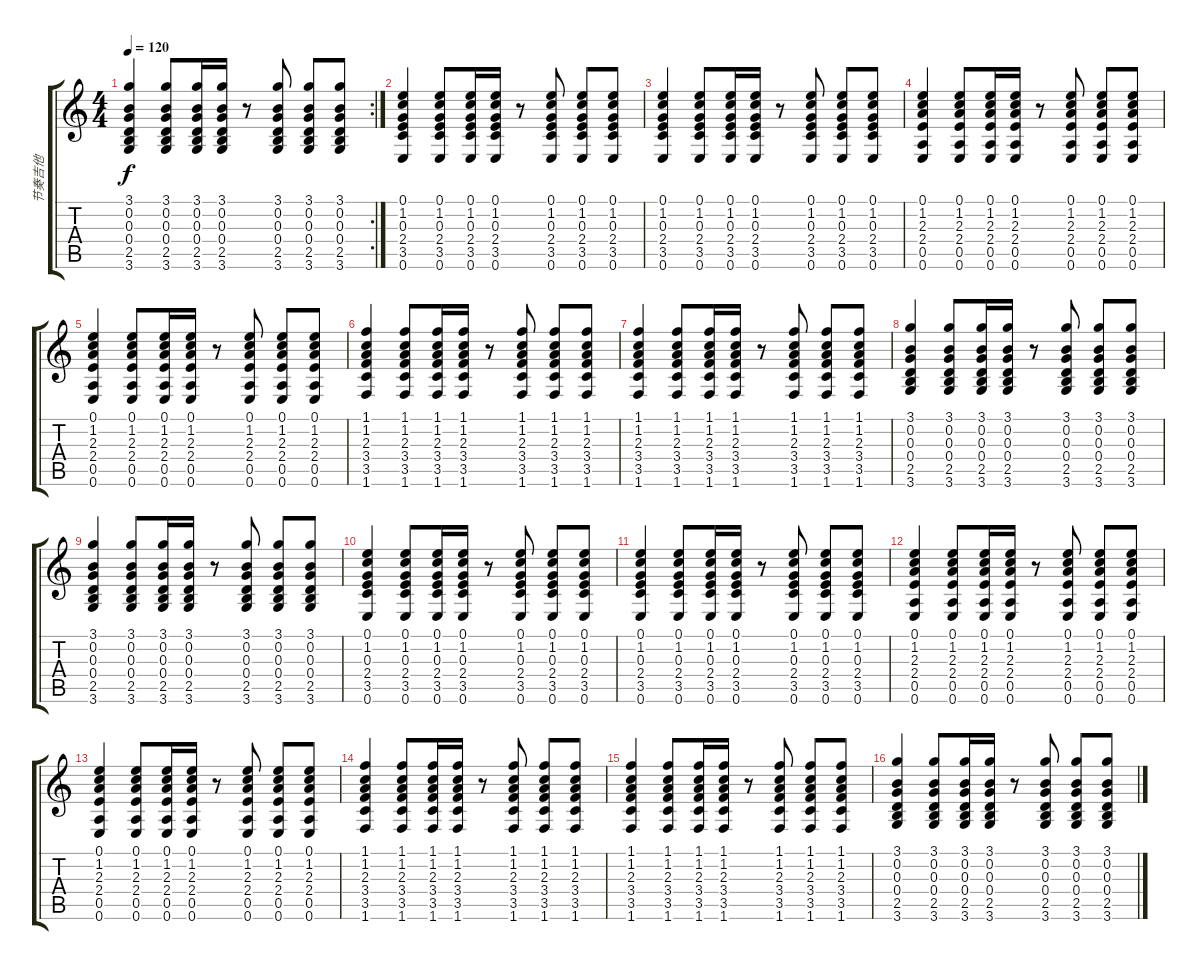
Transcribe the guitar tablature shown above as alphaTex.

\track ("节奏吉他" "节奏吉他") {instrument acousticguitarsteel}
\staff {score tabs}
\tuning (E4 B3 G3 D3 A2 E2) {hide}
\rc 2
\ts (4 4)
\tempo 120
\clef g2
\ks c
(3.1 0.2 0.3 0.4 2.5 3.6).4{dy f} (3.1 0.2 0.3 0.4 2.5 3.6).8 (3.1 0.2 0.3 0.4 2.5 3.6).16 (3.1 0.2 0.3 0.4 2.5 3.6).16 r.8 (3.1 0.2 0.3 0.4 2.5 3.6).8 (3.1 0.2 0.3 0.4 2.5 3.6).8 (3.1 0.2 0.3 0.4 2.5 3.6).8 |
(0.1 1.2 0.3 2.4 3.5 0.6).4 (0.1 1.2 0.3 2.4 3.5 0.6).8 (0.1 1.2 0.3 2.4 3.5 0.6).16 (0.1 1.2 0.3 2.4 3.5 0.6).16 r.8 (0.1 1.2 0.3 2.4 3.5 0.6).8 (0.1 1.2 0.3 2.4 3.5 0.6).8 (0.1 1.2 0.3 2.4 3.5 0.6).8 |
(0.1 1.2 0.3 2.4 3.5 0.6).4 (0.1 1.2 0.3 2.4 3.5 0.6).8 (0.1 1.2 0.3 2.4 3.5 0.6).16 (0.1 1.2 0.3 2.4 3.5 0.6).16 r.8 (0.1 1.2 0.3 2.4 3.5 0.6).8 (0.1 1.2 0.3 2.4 3.5 0.6).8 (0.1 1.2 0.3 2.4 3.5 0.6).8 |
(0.1 1.2 2.3 2.4 0.5 0.6).4 (0.1 1.2 2.3 2.4 0.5 0.6).8 (0.1 1.2 2.3 2.4 0.5 0.6).16 (0.1 1.2 2.3 2.4 0.5 0.6).16 r.8 (0.1 1.2 2.3 2.4 0.5 0.6).8 (0.1 1.2 2.3 2.4 0.5 0.6).8 (0.1 1.2 2.3 2.4 0.5 0.6).8 |
(0.1 1.2 2.3 2.4 0.5 0.6).4 (0.1 1.2 2.3 2.4 0.5 0.6).8 (0.1 1.2 2.3 2.4 0.5 0.6).16 (0.1 1.2 2.3 2.4 0.5 0.6).16 r.8 (0.1 1.2 2.3 2.4 0.5 0.6).8 (0.1 1.2 2.3 2.4 0.5 0.6).8 (0.1 1.2 2.3 2.4 0.5 0.6).8 |
(1.1 1.2 2.3 3.4 3.5 1.6).4 (1.1 1.2 2.3 3.4 3.5 1.6).8 (1.1 1.2 2.3 3.4 3.5 1.6).16 (1.1 1.2 2.3 3.4 3.5 1.6).16 r.8 (1.1 1.2 2.3 3.4 3.5 1.6).8 (1.1 1.2 2.3 3.4 3.5 1.6).8 (1.1 1.2 2.3 3.4 3.5 1.6).8 |
(1.1 1.2 2.3 3.4 3.5 1.6).4 (1.1 1.2 2.3 3.4 3.5 1.6).8 (1.1 1.2 2.3 3.4 3.5 1.6).16 (1.1 1.2 2.3 3.4 3.5 1.6).16 r.8 (1.1 1.2 2.3 3.4 3.5 1.6).8 (1.1 1.2 2.3 3.4 3.5 1.6).8 (1.1 1.2 2.3 3.4 3.5 1.6).8 |
(3.1 0.2 0.3 0.4 2.5 3.6).4 (3.1 0.2 0.3 0.4 2.5 3.6).8 (3.1 0.2 0.3 0.4 2.5 3.6).16 (3.1 0.2 0.3 0.4 2.5 3.6).16 r.8 (3.1 0.2 0.3 0.4 2.5 3.6).8 (3.1 0.2 0.3 0.4 2.5 3.6).8 (3.1 0.2 0.3 0.4 2.5 3.6).8 |
(3.1 0.2 0.3 0.4 2.5 3.6).4 (3.1 0.2 0.3 0.4 2.5 3.6).8 (3.1 0.2 0.3 0.4 2.5 3.6).16 (3.1 0.2 0.3 0.4 2.5 3.6).16 r.8 (3.1 0.2 0.3 0.4 2.5 3.6).8 (3.1 0.2 0.3 0.4 2.5 3.6).8 (3.1 0.2 0.3 0.4 2.5 3.6).8 |
(0.1 1.2 0.3 2.4 3.5 0.6).4 (0.1 1.2 0.3 2.4 3.5 0.6).8 (0.1 1.2 0.3 2.4 3.5 0.6).16 (0.1 1.2 0.3 2.4 3.5 0.6).16 r.8 (0.1 1.2 0.3 2.4 3.5 0.6).8 (0.1 1.2 0.3 2.4 3.5 0.6).8 (0.1 1.2 0.3 2.4 3.5 0.6).8 |
(0.1 1.2 0.3 2.4 3.5 0.6).4 (0.1 1.2 0.3 2.4 3.5 0.6).8 (0.1 1.2 0.3 2.4 3.5 0.6).16 (0.1 1.2 0.3 2.4 3.5 0.6).16 r.8 (0.1 1.2 0.3 2.4 3.5 0.6).8 (0.1 1.2 0.3 2.4 3.5 0.6).8 (0.1 1.2 0.3 2.4 3.5 0.6).8 |
(0.1 1.2 2.3 2.4 0.5 0.6).4 (0.1 1.2 2.3 2.4 0.5 0.6).8 (0.1 1.2 2.3 2.4 0.5 0.6).16 (0.1 1.2 2.3 2.4 0.5 0.6).16 r.8 (0.1 1.2 2.3 2.4 0.5 0.6).8 (0.1 1.2 2.3 2.4 0.5 0.6).8 (0.1 1.2 2.3 2.4 0.5 0.6).8 |
(0.1 1.2 2.3 2.4 0.5 0.6).4 (0.1 1.2 2.3 2.4 0.5 0.6).8 (0.1 1.2 2.3 2.4 0.5 0.6).16 (0.1 1.2 2.3 2.4 0.5 0.6).16 r.8 (0.1 1.2 2.3 2.4 0.5 0.6).8 (0.1 1.2 2.3 2.4 0.5 0.6).8 (0.1 1.2 2.3 2.4 0.5 0.6).8 |
(1.1 1.2 2.3 3.4 3.5 1.6).4 (1.1 1.2 2.3 3.4 3.5 1.6).8 (1.1 1.2 2.3 3.4 3.5 1.6).16 (1.1 1.2 2.3 3.4 3.5 1.6).16 r.8 (1.1 1.2 2.3 3.4 3.5 1.6).8 (1.1 1.2 2.3 3.4 3.5 1.6).8 (1.1 1.2 2.3 3.4 3.5 1.6).8 |
(1.1 1.2 2.3 3.4 3.5 1.6).4 (1.1 1.2 2.3 3.4 3.5 1.6).8 (1.1 1.2 2.3 3.4 3.5 1.6).16 (1.1 1.2 2.3 3.4 3.5 1.6).16 r.8 (1.1 1.2 2.3 3.4 3.5 1.6).8 (1.1 1.2 2.3 3.4 3.5 1.6).8 (1.1 1.2 2.3 3.4 3.5 1.6).8 |
(3.1 0.2 0.3 0.4 2.5 3.6).4 (3.1 0.2 0.3 0.4 2.5 3.6).8 (3.1 0.2 0.3 0.4 2.5 3.6).16 (3.1 0.2 0.3 0.4 2.5 3.6).16 r.8 (3.1 0.2 0.3 0.4 2.5 3.6).8 (3.1 0.2 0.3 0.4 2.5 3.6).8 (3.1 0.2 0.3 0.4 2.5 3.6).8
